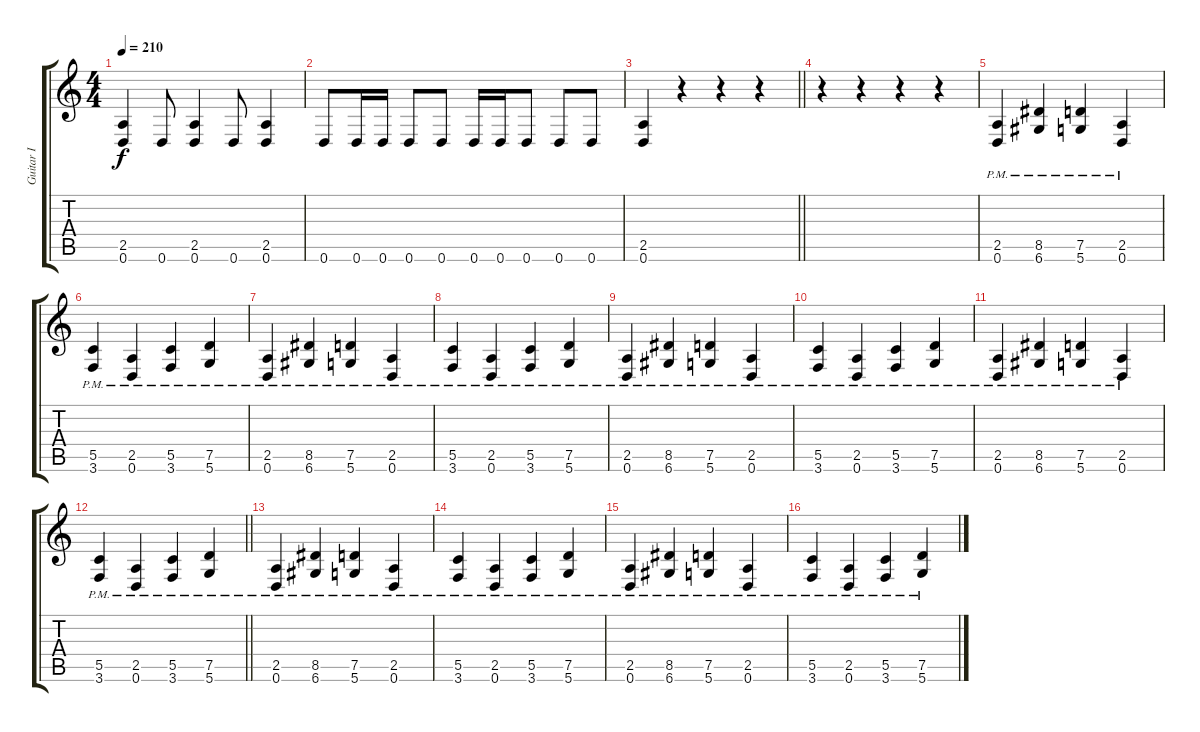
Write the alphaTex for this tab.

\track ("Guitar I" "Guitar I") {instrument distortionguitar}
\staff {score tabs}
\tuning (D4 A3 F3 C3 G2 D2) {hide}
\ts (4 4)
\tempo 210
\clef g2
\ks c
(2.5 0.6).4{dy f} 0.6.8 (2.5 0.6).4 0.6.8 (2.5 0.6).4 |
0.6.8 0.6.16 0.6.16 0.6.8 0.6.8 0.6.16 0.6.16 0.6.8 0.6.8 0.6.8 |
\barLineRight lightlight
(2.5 0.6).4 r.4 r.4 r.4 |
r.4 r.4 r.4 r.4 |
(2.5{pm} 0.6{pm}).4 (8.5{pm} 6.6{pm}).4 (7.5{pm} 5.6{pm}).4 (2.5{pm} 0.6{pm}).4 |
(5.5{pm} 3.6{pm}).4 (2.5{pm} 0.6{pm}).4 (5.5{pm} 3.6{pm}).4 (7.5{pm} 5.6{pm}).4 |
(2.5{pm} 0.6{pm}).4 (8.5{pm} 6.6{pm}).4 (7.5{pm} 5.6{pm}).4 (2.5{pm} 0.6{pm}).4 |
(5.5{pm} 3.6{pm}).4 (2.5{pm} 0.6{pm}).4 (5.5{pm} 3.6{pm}).4 (7.5{pm} 5.6{pm}).4 |
(2.5{pm} 0.6{pm}).4 (8.5{pm} 6.6{pm}).4 (7.5{pm} 5.6{pm}).4 (2.5{pm} 0.6{pm}).4 |
(5.5{pm} 3.6{pm}).4 (2.5{pm} 0.6{pm}).4 (5.5{pm} 3.6{pm}).4 (7.5{pm} 5.6{pm}).4 |
(2.5{pm} 0.6{pm}).4 (8.5{pm} 6.6{pm}).4 (7.5{pm} 5.6{pm}).4 (2.5{pm} 0.6{pm}).4 |
\barLineRight lightlight
(5.5{pm} 3.6{pm}).4 (2.5{pm} 0.6{pm}).4 (5.5{pm} 3.6{pm}).4 (7.5{pm} 5.6{pm}).4 |
(2.5{pm} 0.6{pm}).4 (8.5{pm} 6.6{pm}).4 (7.5{pm} 5.6{pm}).4 (2.5{pm} 0.6{pm}).4 |
(5.5{pm} 3.6{pm}).4 (2.5{pm} 0.6{pm}).4 (5.5{pm} 3.6{pm}).4 (7.5{pm} 5.6{pm}).4 |
(2.5{pm} 0.6{pm}).4 (8.5{pm} 6.6{pm}).4 (7.5{pm} 5.6{pm}).4 (2.5{pm} 0.6{pm}).4 |
(5.5{pm} 3.6{pm}).4 (2.5{pm} 0.6{pm}).4 (5.5{pm} 3.6{pm}).4 (7.5{pm} 5.6{pm}).4
